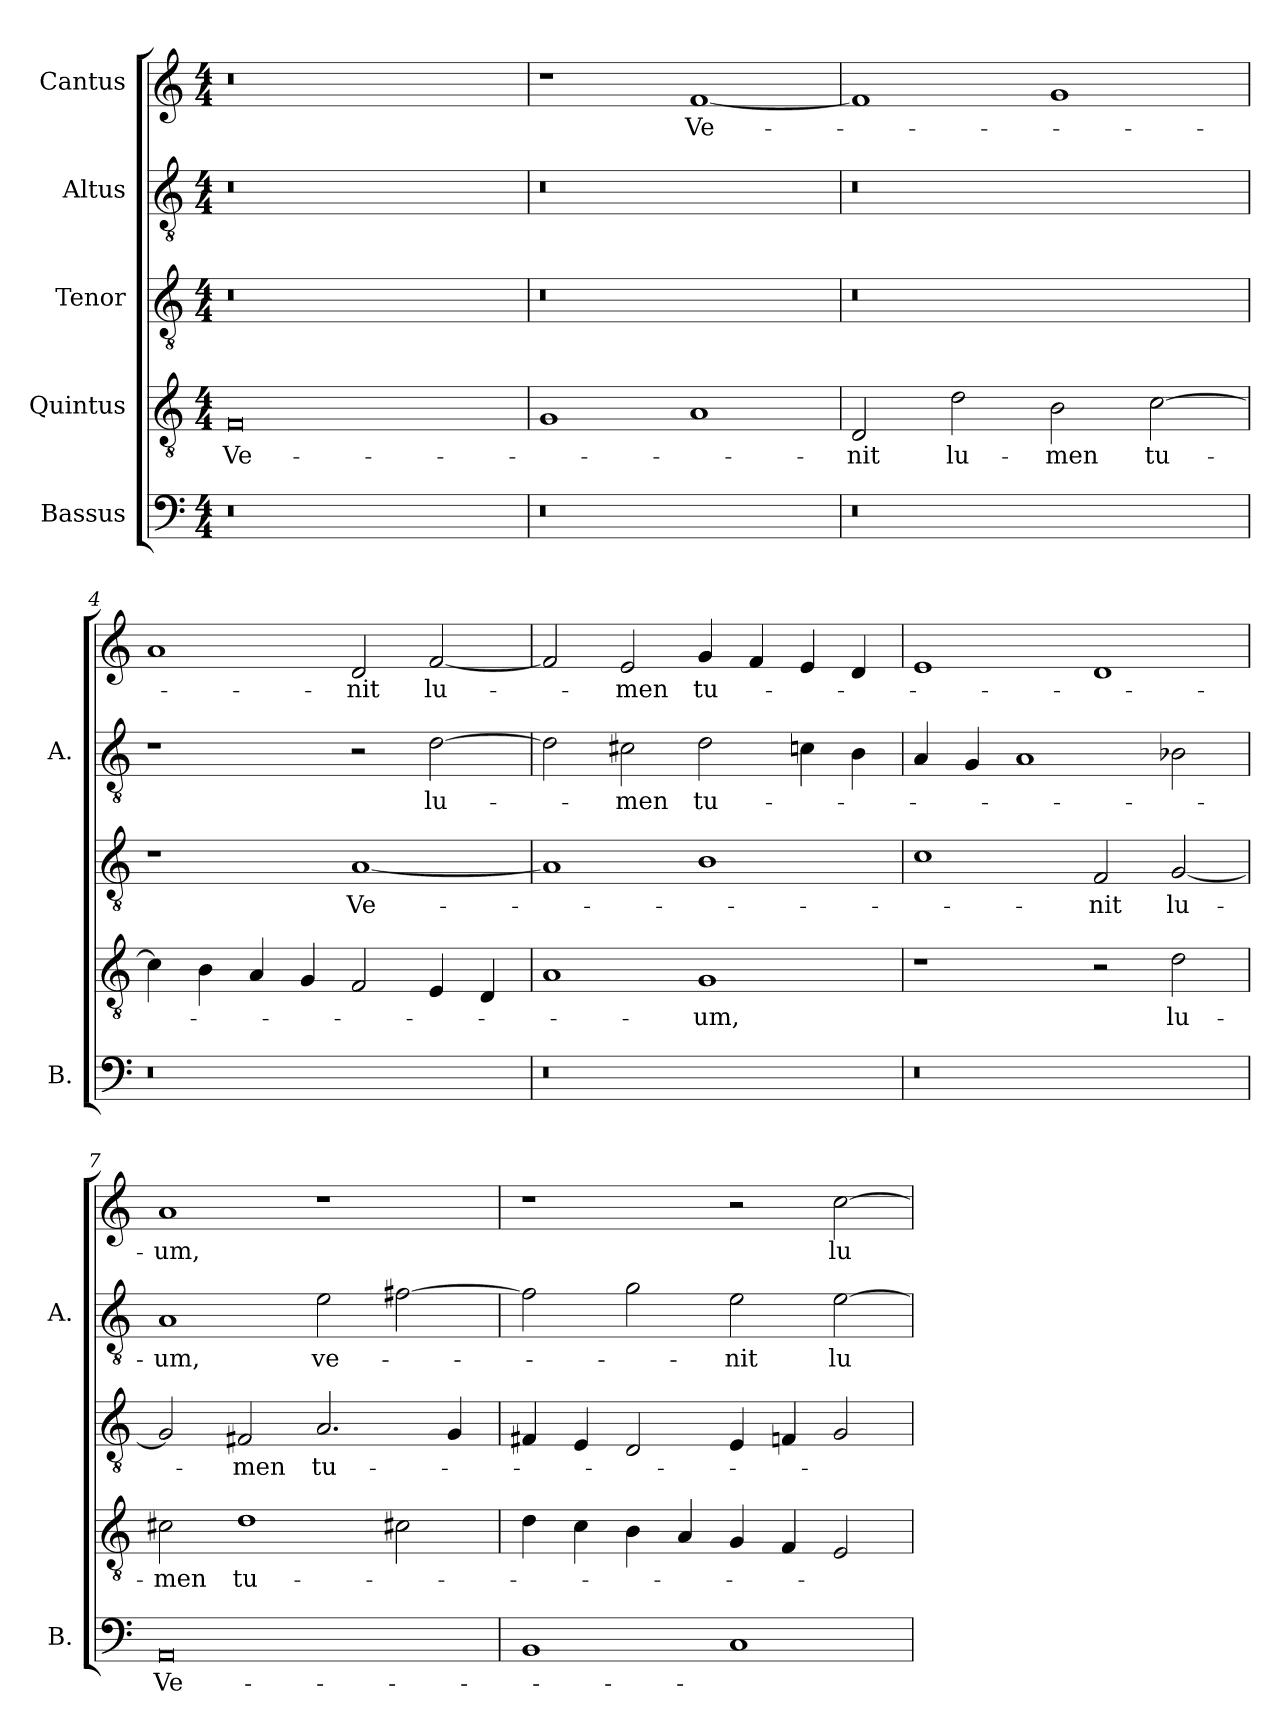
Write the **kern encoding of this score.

**kern	**text	**kern	**text	**kern	**text	**kern	**text	**kern	**text
*part5	*part5	*part4	*part4	*part3	*part3	*part2	*part2	*part1	*part1
*staff5	*staff5	*staff4	*staff4	*staff3	*staff3	*staff2	*staff2	*staff1	*staff1
*I"Bassus	*	*I"Quintus	*	*I"Tenor	*	*I"Altus	*	*I"Cantus	*
*I'B.	*	*	*	*	*	*I'A.	*	*	*
*clefF4	*	*clefGv2	*	*clefGv2	*	*clefGv2	*	*clefG2	*
*k[]	*	*k[]	*	*k[]	*	*k[]	*	*k[]	*
*C:	*	*C:	*	*C:	*	*C:	*	*C:	*
*M4/4	*	*M4/4	*	*M4/4	*	*M4/4	*	*M4/4	*
=1	=1	=1	=1	=1	=1	=1	=1	=1	=1
!LO:N:vis=0	!	!	!	!LO:N:vis=0	!	!LO:N:vis=0	!	!LO:N:vis=0	!
1r	.	0F/	Ve-	1r	.	1r	.	1r	.
1ryy	.	.	.	1ryy	.	1ryy	.	1ryy	.
=2	=2	=2	=2	=2	=2	=2	=2	=2	=2
!LO:N:vis=0	!	!	!	!LO:N:vis=0	!	!LO:N:vis=0	!	!	!
1r	.	1G/	.	1r	.	1r	.	1r	.
1ryy	.	1A/	.	1ryy	.	1ryy	.	[1f/	Ve-
=3	=3	=3	=3	=3	=3	=3	=3	=3	=3
!LO:N:vis=0	!	!	!	!LO:N:vis=0	!	!LO:N:vis=0	!	!	!
1r	.	2D/	-nit	1r	.	1r	.	1f/]	.
.	.	2d\	lu-	.	.	.	.	.	.
1ryy	.	2B\	-men	1ryy	.	1ryy	.	1g/	.
.	.	[2c\	tu-	.	.	.	.	.	.
=4	=4	=4	=4	=4	=4	=4	=4	=4	=4
!LO:N:vis=0	!	!	!	!	!	!	!	!	!
1r	.	4c\]	.	1r	.	1r	.	1a/	.
.	.	4B\	.	.	.	.	.	.	.
.	.	4A/	.	.	.	.	.	.	.
.	.	4G/	.	.	.	.	.	.	.
1ryy	.	2F/	.	[1A/	Ve-	2r	.	2d/	-nit
.	.	4E/	.	.	.	[2d\	lu-	[2f/	lu-
.	.	4D/	.	.	.	.	.	.	.
=5	=5	=5	=5	=5	=5	=5	=5	=5	=5
!LO:N:vis=0	!	!	!	!	!	!	!	!	!
1r	.	1A/	.	1A/]	.	2d\]	.	2f/]	.
.	.	.	.	.	.	2c#X\	-men	2e/	-men
1ryy	.	1G/	-um,	1B\	.	2d\	tu-	4g/	tu-
.	.	.	.	.	.	.	.	4f/	.
.	.	.	.	.	.	4c\	.	4e/	.
.	.	.	.	.	.	4B\	.	4d/	.
=6	=6	=6	=6	=6	=6	=6	=6	=6	=6
!LO:N:vis=0	!	!	!	!	!	!	!	!	!
1r	.	1r	.	1c\	.	4A/	.	1e/	.
.	.	.	.	.	.	4G/	.	.	.
.	.	.	.	.	.	1A/	.	.	.
1ryy	.	2r	.	2F/	-nit	.	.	1d/	.
.	.	2d\	lu-	[2G/	lu-	2B-X\	.	.	.
=7	=7	=7	=7	=7	=7	=7	=7	=7	=7
0AA/	Ve-	2c#X\	-men	2G/]	.	1A/	-um,	1a/	-um,
.	.	1d\	tu-	2F#X/	-men	.	.	.	.
.	.	.	.	2.A/	tu-	2e\	ve-	1r	.
.	.	2c#X\	.	.	.	[2f#X\	.	.	.
.	.	.	.	4G/	.	.	.	.	.
=8	=8	=8	=8	=8	=8	=8	=8	=8	=8
1BB/	.	4d\	.	4F#X/	.	2f#\]	.	1r	.
.	.	4c\	.	4E/	.	.	.	.	.
.	.	4B\	.	2D/	.	2g\	.	.	.
.	.	4A/	.	.	.	.	.	.	.
1C/	.	4G/	.	4E/	.	2e\	-nit	2r	.
.	.	4F/	.	4F/	.	.	.	.	.
.	.	2E/	.	2G/	.	[2e\	lu-	[2cc\	lu-
=	=	=	=	=	=	=	=	=	=
*-	*-	*-	*-	*-	*-	*-	*-	*-	*-
